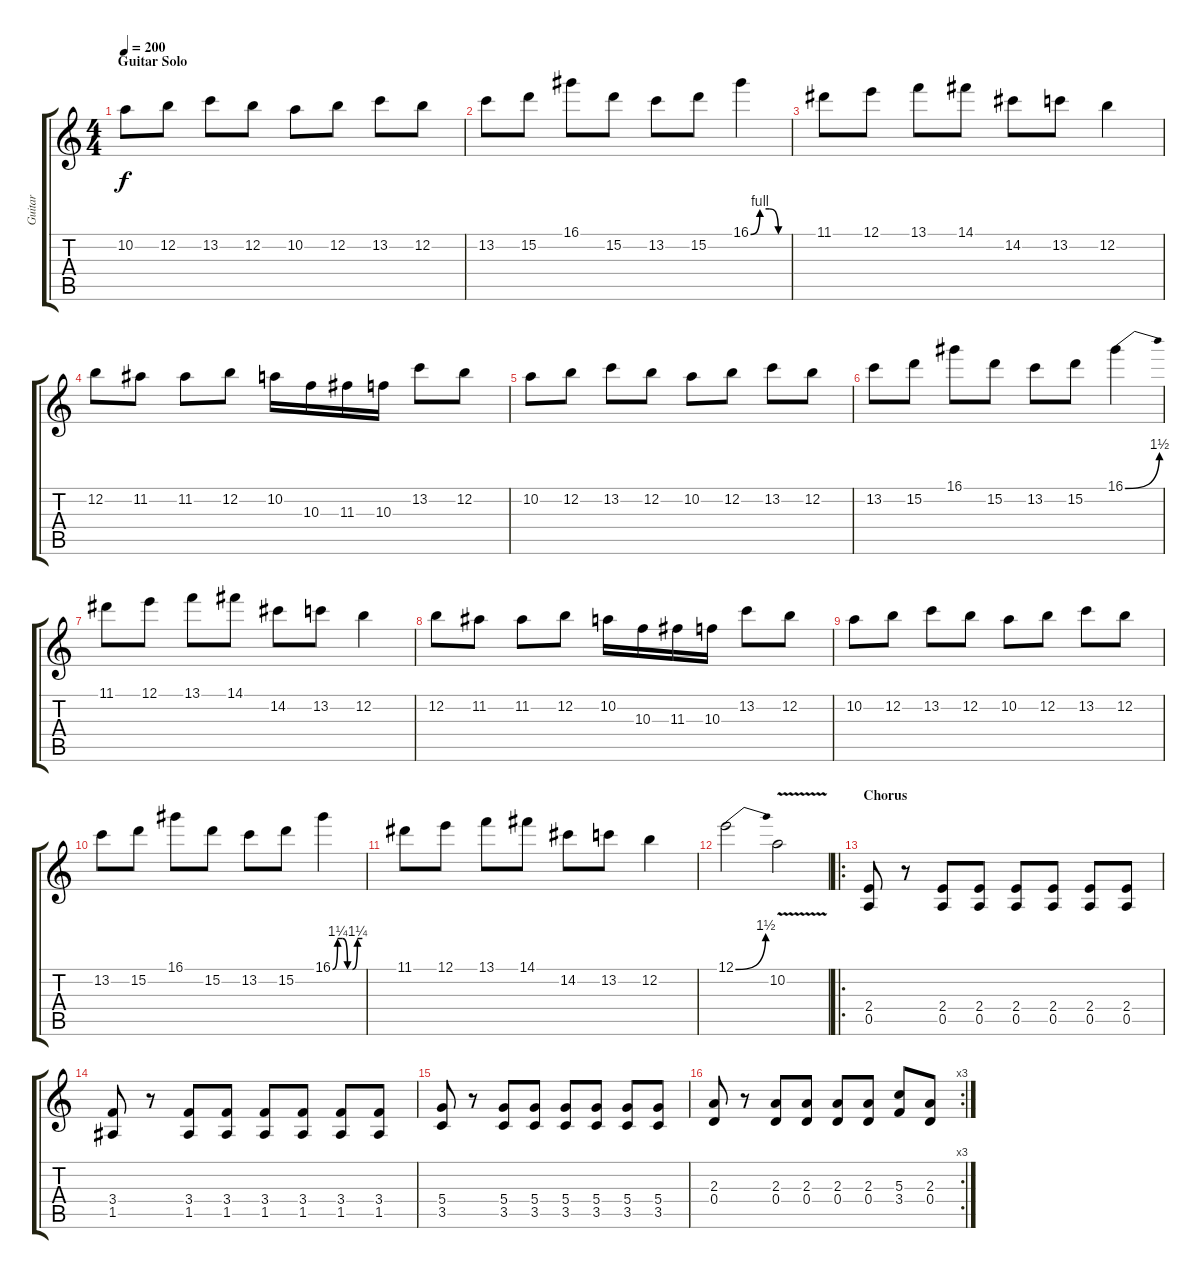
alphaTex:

\track ("Guitar" "Guitar") {instrument overdrivenguitar}
\staff {score tabs}
\tuning (E4 B3 G3 D3 A2 D2) {hide}
\ts (4 4)
\section ("" "Guitar Solo")
\tempo 200
\clef g2
\ks c
10.2.8{dy f} 12.2.8 13.2.8 12.2.8 10.2.8 12.2.8 13.2.8 12.2.8 |
13.2.8 15.2.8 16.1.8 15.2.8 13.2.8 15.2.8 16.1{be (custom 0 0 15 4 30 4 45 0 60 0)}.4 |
11.1.8 12.1.8 13.1.8 14.1.8 14.2.8 13.2.8 12.2.4 |
12.2.8 11.2.8 11.2.8 12.2.8 10.2.16 10.3.16 11.3.16 10.3.16 13.2.8 12.2.8 |
10.2.8 12.2.8 13.2.8 12.2.8 10.2.8 12.2.8 13.2.8 12.2.8 |
13.2.8 15.2.8 16.1.8 15.2.8 13.2.8 15.2.8 16.1{be (bend 0 0 60 6)}.4 |
11.1.8 12.1.8 13.1.8 14.1.8 14.2.8 13.2.8 12.2.4 |
12.2.8 11.2.8 11.2.8 12.2.8 10.2.16 10.3.16 11.3.16 10.3.16 13.2.8 12.2.8 |
10.2.8 12.2.8 13.2.8 12.2.8 10.2.8 12.2.8 13.2.8 12.2.8 |
13.2.8 15.2.8 16.1.8 15.2.8 13.2.8 15.2.8 16.1{be (custom 0 0 10 5 20 5 30 0 40 0 50 5 60 5)}.4 |
11.1.8 12.1.8 13.1.8 14.1.8 14.2.8 13.2.8 12.2.4 |
12.1{be (bend 0 0 60 6)}.2 10.2{v}.2 |
\ro
\section ("" "Chorus")
(2.4 0.5).8 r.8 (2.4 0.5).8 (2.4 0.5).8 (2.4 0.5).8 (2.4 0.5).8 (2.4 0.5).8 (2.4 0.5).8 |
(3.4 1.5).8 r.8 (3.4 1.5).8 (3.4 1.5).8 (3.4 1.5).8 (3.4 1.5).8 (3.4 1.5).8 (3.4 1.5).8 |
(5.4 3.5).8 r.8 (5.4 3.5).8 (5.4 3.5).8 (5.4 3.5).8 (5.4 3.5).8 (5.4 3.5).8 (5.4 3.5).8 |
\rc 3
(2.3 0.4).8 r.8 (2.3 0.4).8 (2.3 0.4).8 (2.3 0.4).8 (2.3 0.4).8 (5.3 3.4).8 (2.3 0.4).8
